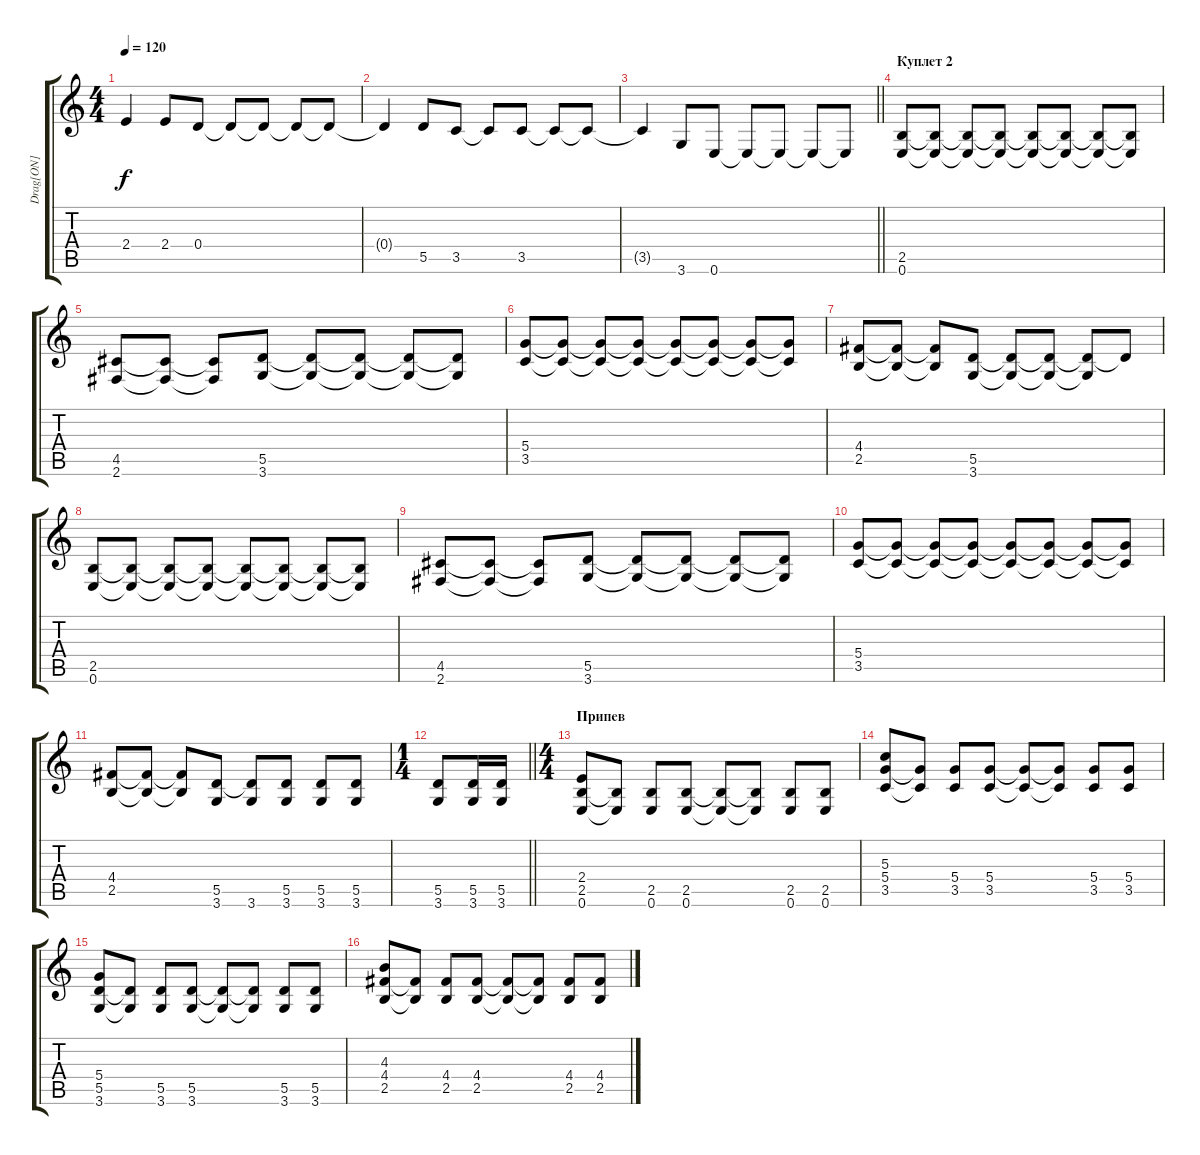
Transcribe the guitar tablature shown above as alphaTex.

\track ("Drag[ON]" "Drag[ON]") {instrument distortionguitar}
\staff {score tabs}
\tuning (E4 B3 G3 D3 A2 E2) {hide}
\ts (4 4)
\tempo 120
\clef g2
\ks c
2.4{t}.4{dy f} 2.4.8 0.4.8 0.4{t}.8 0.4{t}.8 0.4{t}.8 0.4{t}.8 |
0.4{t}.4 5.5.8 3.5.8 3.5{t}.8 3.5.8 3.5{t}.8 3.5{t}.8 |
\barLineRight lightlight
3.5{t}.4 3.6.8 0.6.8 0.6{t}.8 0.6{t}.8 0.6{t}.8 0.6{t}.8 |
\section ("" "Куплет 2")
(2.5 0.6).8 (2.5{t} 0.6{t}).8 (2.5{t} 0.6{t}).8 (2.5{t} 0.6{t}).8 (2.5{t} 0.6{t}).8 (2.5{t} 0.6{t}).8 (2.5{t} 0.6{t}).8 (2.5{t} 0.6{t}).8 |
(4.5 2.6).8 (4.5{t} 2.6{t}).8 (4.5{t} 2.6{t}).8 (5.5 3.6).8 (5.5{t} 3.6{t}).8 (5.5{t} 3.6{t}).8 (5.5{t} 3.6{t}).8 (5.5{t} 3.6{t}).8 |
(5.4 3.5).8 (5.4{t} 3.5{t}).8 (5.4{t} 3.5{t}).8 (5.4{t} 3.5{t}).8 (5.4{t} 3.5{t}).8 (5.4{t} 3.5{t}).8 (5.4{t} 3.5{t}).8 (5.4{t} 3.5{t}).8 |
(4.4 2.5).8 (4.4{t} 2.5{t}).8 (4.4{t} 2.5{t}).8 (5.5 3.6).8 (5.5{t} 3.6{t}).8 (5.5{t} 3.6{t}).8 (5.5{t} 3.6{t}).8 5.5{t}.8 |
(2.5 0.6).8 (2.5{t} 0.6{t}).8 (2.5{t} 0.6{t}).8 (2.5{t} 0.6{t}).8 (2.5{t} 0.6{t}).8 (2.5{t} 0.6{t}).8 (2.5{t} 0.6{t}).8 (2.5{t} 0.6{t}).8 |
(4.5 2.6).8 (4.5{t} 2.6{t}).8 (4.5{t} 2.6{t}).8 (5.5 3.6).8 (5.5{t} 3.6{t}).8 (5.5{t} 3.6{t}).8 (5.5{t} 3.6{t}).8 (5.5{t} 3.6{t}).8 |
(5.4 3.5).8 (5.4{t} 3.5{t}).8 (5.4{t} 3.5{t}).8 (5.4{t} 3.5{t}).8 (5.4{t} 3.5{t}).8 (5.4{t} 3.5{t}).8 (5.4{t} 3.5{t}).8 (5.4{t} 3.5{t}).8 |
(4.4 2.5).8 (4.4{t} 2.5{t}).8 (4.4{t} 2.5{t}).8 (5.5 3.6).8 (5.5{t} 3.6).8 (5.5 3.6).8 (5.5 3.6).8 (5.5 3.6).8 |
\ts (1 4)
\barLineRight lightlight
(5.5 3.6).8 (5.5 3.6).16 (5.5 3.6).16 |
\ts (4 4)
\section ("" "Припев")
(2.4 2.5 0.6).8 (2.5{t} 0.6{t}).8 (2.5 0.6).8 (2.5 0.6).8 (2.5{t} 0.6{t}).8 (2.5{t} 0.6{t}).8 (2.5 0.6).8 (2.5 0.6).8 |
(5.3 5.4 3.5).8 (5.4{t} 3.5{t}).8 (5.4 3.5).8 (5.4 3.5).8 (5.4{t} 3.5{t}).8 (5.4{t} 3.5{t}).8 (5.4 3.5).8 (5.4 3.5).8 |
(5.4 5.5 3.6).8 (5.5{t} 3.6{t}).8 (5.5 3.6).8 (5.5 3.6).8 (5.5{t} 3.6{t}).8 (5.5{t} 3.6{t}).8 (5.5 3.6).8 (5.5 3.6).8 |
(4.3 4.4 2.5).8 (4.4{t} 2.5{t}).8 (4.4 2.5).8 (4.4 2.5).8 (4.4{t} 2.5{t}).8 (4.4{t} 2.5{t}).8 (4.4 2.5).8 (4.4 2.5).8
